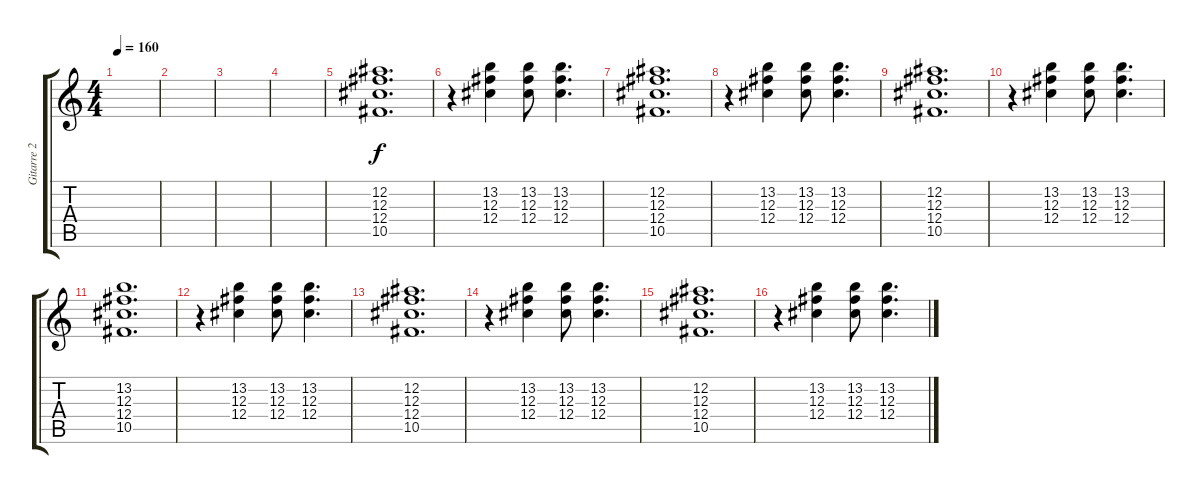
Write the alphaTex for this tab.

\track ("Gitarre 2" "Gitarre 2") {instrument distortionguitar}
\staff {score tabs}
\tuning (Eb4 Bb3 Gb3 Db3 Ab2 Eb2) {hide}
\ts (4 4)
\tempo 160
\clef g2
\ks c
|
|
|
|
(12.2 12.3 12.4 10.5).1{d} |
r.4 (13.2 12.3 12.4).4 (13.2 12.3 12.4).8 (13.2 12.3 12.4).4{d} |
(12.2 12.3 12.4 10.5).1{d} |
r.4 (13.2 12.3 12.4).4 (13.2 12.3 12.4).8 (13.2 12.3 12.4).4{d} |
(12.2 12.3 12.4 10.5).1{d} |
r.4 (13.2 12.3 12.4).4 (13.2 12.3 12.4).8 (13.2 12.3 12.4).4{d} |
(13.2 12.3 12.4 10.5).1{d} |
r.4 (13.2 12.3 12.4).4 (13.2 12.3 12.4).8 (13.2 12.3 12.4).4{d} |
(12.2 12.3 12.4 10.5).1{d} |
r.4 (13.2 12.3 12.4).4 (13.2 12.3 12.4).8 (13.2 12.3 12.4).4{d} |
(12.2 12.3 12.4 10.5).1{d} |
r.4 (13.2 12.3 12.4).4 (13.2 12.3 12.4).8 (13.2 12.3 12.4).4{d}
